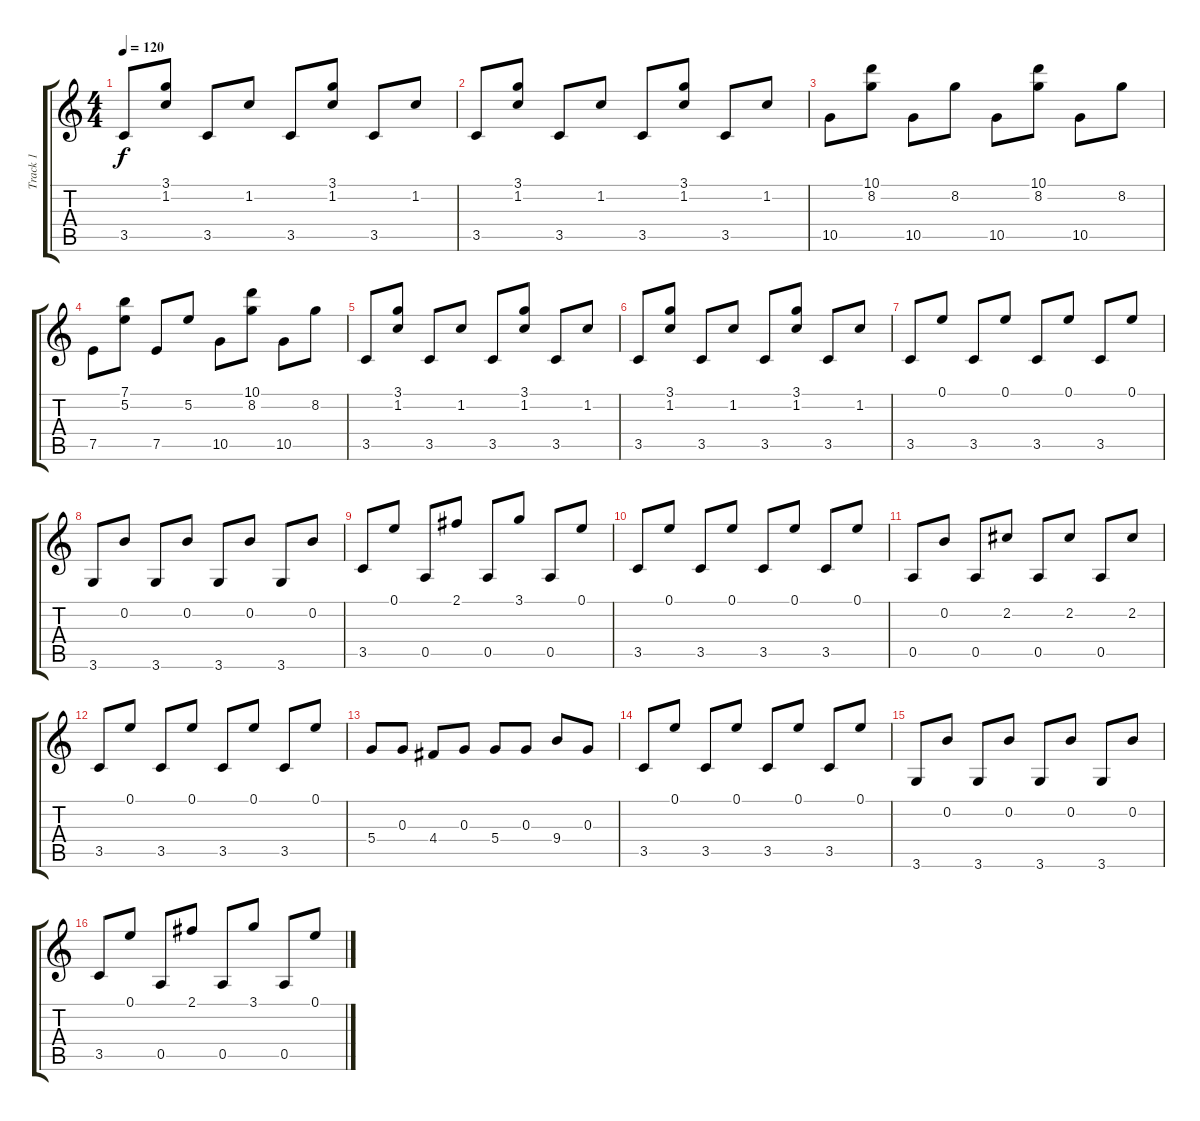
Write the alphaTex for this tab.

\track ("Track 1" "Track 1") {instrument acousticguitarsteel}
\staff {score tabs}
\tuning (E4 B3 G3 D3 A2 E2) {hide}
\ts (4 4)
\tempo 120
\clef g2
\ks c
3.5.8{dy f} (3.1 1.2).8 3.5.8 1.2.8 3.5.8 (3.1 1.2).8 3.5.8 1.2.8 |
3.5.8 (3.1 1.2).8 3.5.8 1.2.8 3.5.8 (3.1 1.2).8 3.5.8 1.2.8 |
10.5.8 (10.1 8.2).8 10.5.8 8.2.8 10.5.8 (10.1 8.2).8 10.5.8 8.2.8 |
7.5.8 (7.1 5.2).8 7.5.8 5.2.8 10.5.8 (10.1 8.2).8 10.5.8 8.2.8 |
3.5.8 (3.1 1.2).8 3.5.8 1.2.8 3.5.8 (3.1 1.2).8 3.5.8 1.2.8 |
3.5.8 (3.1 1.2).8 3.5.8 1.2.8 3.5.8 (3.1 1.2).8 3.5.8 1.2.8 |
3.5.8 0.1.8 3.5.8 0.1.8 3.5.8 0.1.8 3.5.8 0.1.8 |
3.6.8 0.2.8 3.6.8 0.2.8 3.6.8 0.2.8 3.6.8 0.2.8 |
3.5.8 0.1.8 0.5.8 2.1.8 0.5.8 3.1.8 0.5.8 0.1.8 |
3.5.8 0.1.8 3.5.8 0.1.8 3.5.8 0.1.8 3.5.8 0.1.8 |
0.5.8 0.2.8 0.5.8 2.2.8 0.5.8 2.2.8 0.5.8 2.2.8 |
3.5.8 0.1.8 3.5.8 0.1.8 3.5.8 0.1.8 3.5.8 0.1.8 |
5.4.8 0.3.8 4.4.8 0.3.8 5.4.8 0.3.8 9.4.8 0.3.8 |
3.5.8 0.1.8 3.5.8 0.1.8 3.5.8 0.1.8 3.5.8 0.1.8 |
3.6.8 0.2.8 3.6.8 0.2.8 3.6.8 0.2.8 3.6.8 0.2.8 |
3.5.8 0.1.8 0.5.8 2.1.8 0.5.8 3.1.8 0.5.8 0.1.8
